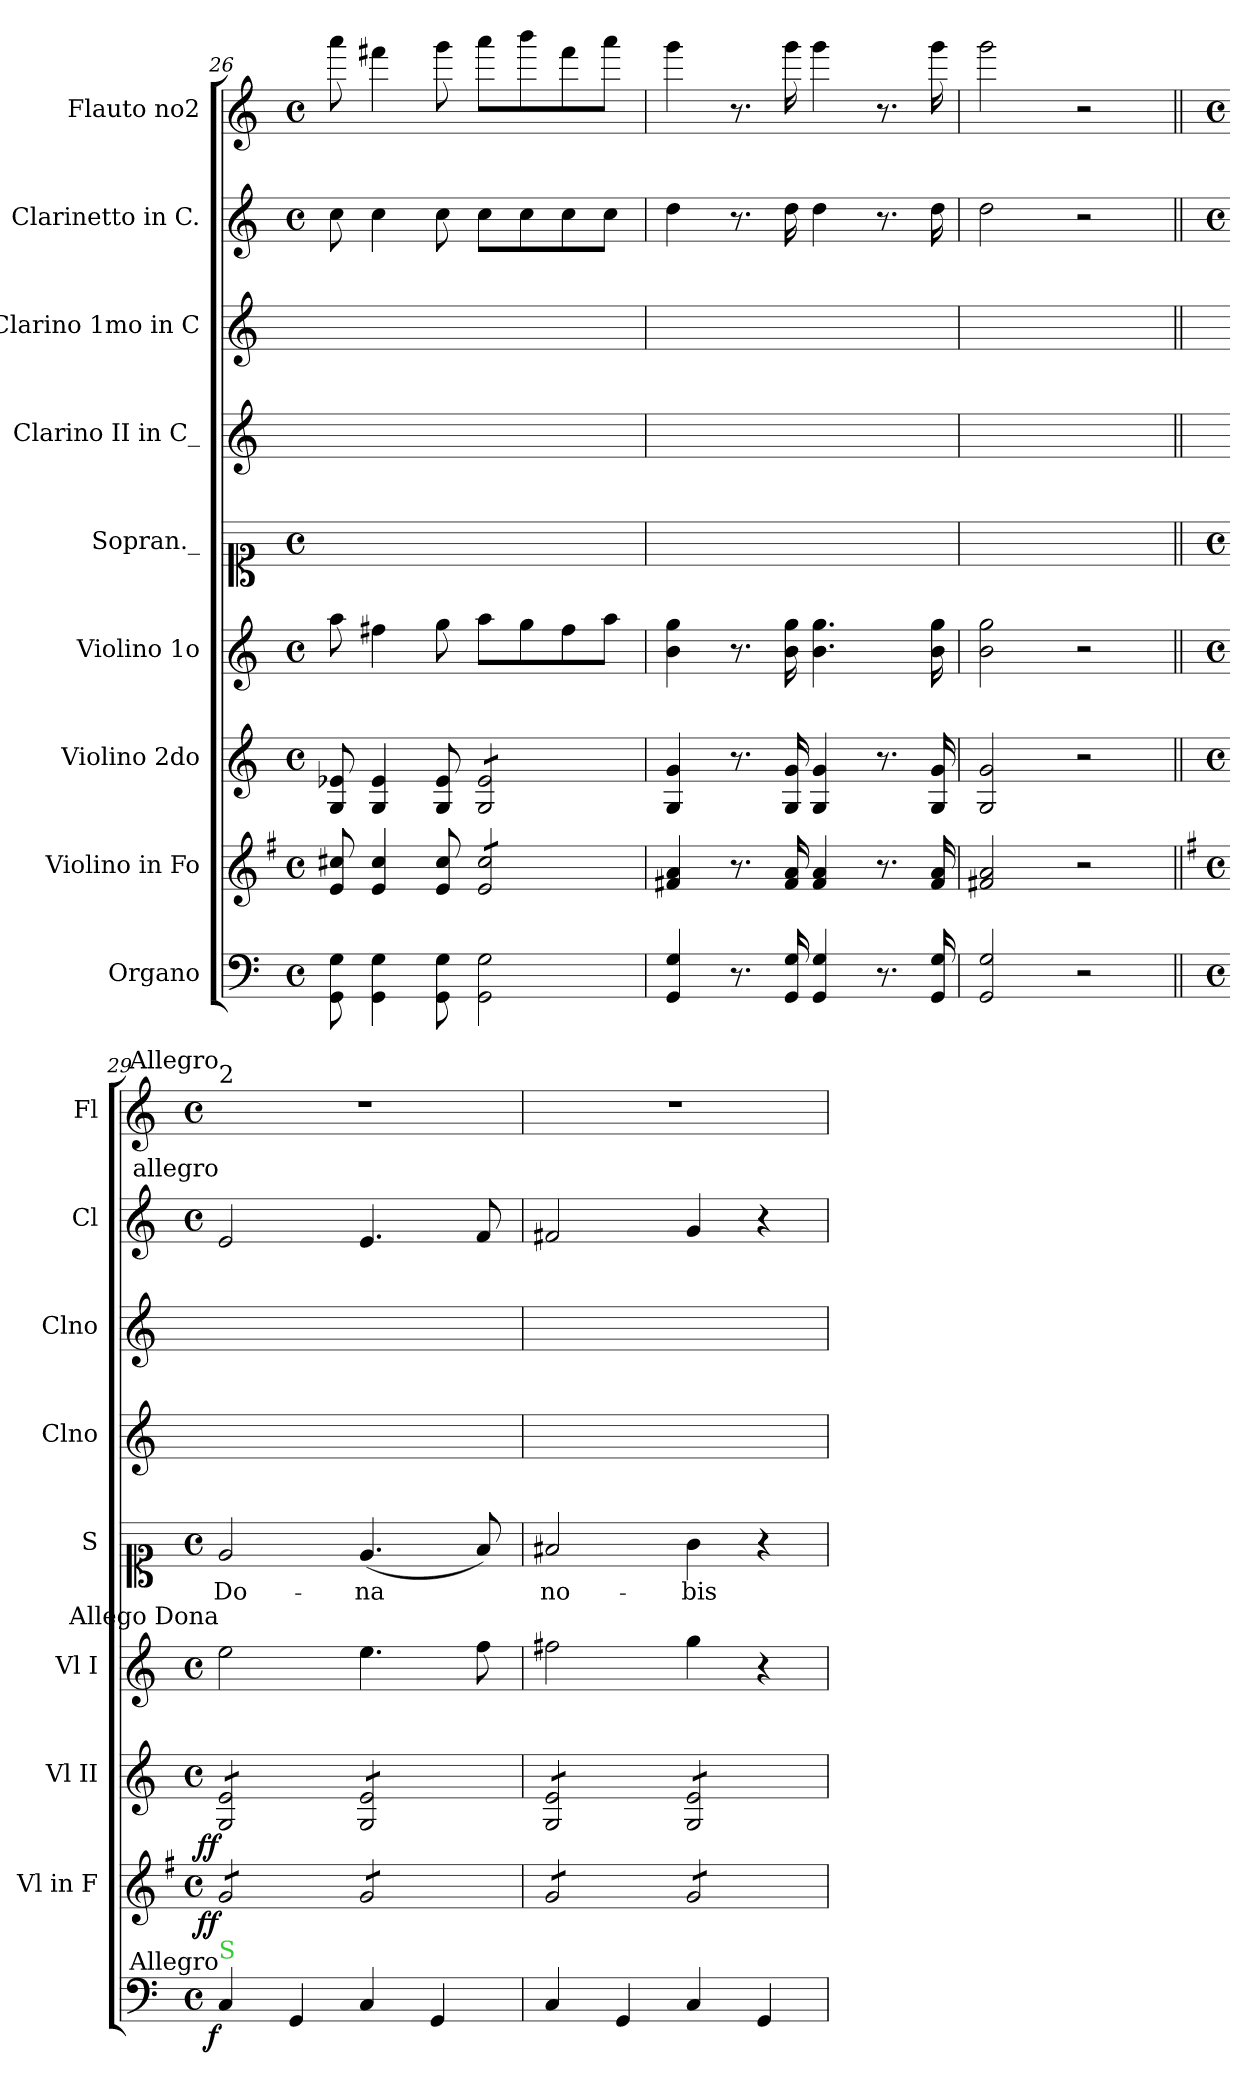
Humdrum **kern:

**kern	**dynam	**kern	**dynam	**kern	**dynam	**kern	**kern	**text	**kern	**kern	**kern	**kern
*part9	*part9	*part8	*part8	*part7	*part7	*part6	*part5	*part5	*part4	*part3	*part2	*part1
*staff9	*staff9	*staff8	*staff8	*staff7	*staff7	*staff6	*staff5	*staff5	*staff4	*staff3	*staff2	*staff1
*I"Organo	*	*I"Violino in Fo	*	*I"Violino 2do	*	*I"Violino 1o	*I"Sopran._	*	*I"Clarino II in C_	*I"Clarino 1mo in C	*I"Clarinetto in C.	*I"Flauto no2
*	*	*I'Vl in F	*	*I'Vl II	*	*I'Vl I	*I'S	*	*I'Clno	*I'Clno	*I'Cl	*I'Fl
*clefF4	*	*clefG2	*	*clefG2	*	*clefG2	*clefC1	*	*clefG2	*clefG2	*clefG2	*clefG2
*	*	*ITrd4c7	*	*	*	*	*	*	*	*	*	*
*k[]	*	*k[]	*	*k[]	*	*k[]	*k[]	*	*	*	*k[]	*k[]
*M4/4	*	*M4/4	*	*M4/4	*	*M4/4	*M4/4	*	*	*	*M4/4	*M4/4
*met(c)	*	*met(c)	*	*met(c)	*	*met(c)	*met(c)	*	*	*	*met(c)	*met(c)
=26	=26	=26	=26	=26	=26	=26	=26	=26	=26	=26	=26	=26
8GG\ 8G\	.	8A/ 8f#X/	.	8G/ 8e-X/	.	8aa\	1ryy	.	1ryy	1ryy	8cc\	8aaa\
4GG\ 4G\	.	4A/ 4f#/	.	4G/ 4e-/	.	4ff#X\	.	.	.	.	4cc\	4fff#X\
8GG\ 8G\	.	8A/ 8f#/	.	8G/ 8e-/	.	8gg\	.	.	.	.	8cc\	8ggg\
*	*	*tremolo	*	*	*	*	*	*	*	*	*	*
*	*	*	*	*tremolo	*	*	*	*	*	*	*	*
2GG\ 2G\	.	8A/ 8f#/L	.	8G/ 8e-/L	.	8aa\L	.	.	.	.	8cc\L	8aaa\L
.	.	8A/ 8f#/	.	8G/ 8e-/	.	8gg\	.	.	.	.	8cc\	8bbb\
.	.	8A/ 8f#/	.	8G/ 8e-/	.	8ff#\	.	.	.	.	8cc\	8fff#\
.	.	8A/ 8f#/J	.	8G/ 8e-/J	.	8aa\J	.	.	.	.	8cc\J	8aaa\J
*	*	*	*	*Xtremolo	*	*	*	*	*	*	*	*
*	*	*Xtremolo	*	*	*	*	*	*	*	*	*	*
=27	=27	=27	=27	=27	=27	=27	=27	=27	=27	=27	=27	=27
4GG/ 4G/	.	4Bn/ 4d/	.	4G/ 4g/	.	4b\ 4gg\	1ryy	.	1ryy	1ryy	4dd\	4ggg\
8.r	.	8.r	.	8.r	.	8.r	.	.	.	.	8.r	8.r
16GG/ 16G/	.	16B/ 16d/	.	16G/ 16g/	.	16b\ 16gg\	.	.	.	.	16dd\	16ggg\
!	!	!	!	!	!	!LO:N:vis=4.	!	!	!	!	!	!
4GG/ 4G/	.	4B/ 4d/	.	4G/ 4g/	.	4..b\ 4..gg\	.	.	.	.	4dd\	4ggg\
8.r	.	8.r	.	8.r	.	.	.	.	.	.	8.r	8.r
16GG/ 16G/	.	16B/ 16d/	.	16G/ 16g/	.	16b\ 16gg\	.	.	.	.	16dd\	16ggg\
=28	=28	=28	=28	=28	=28	=28	=28	=28	=28	=28	=28	=28
2GG/ 2G/	.	2Bn/ 2d/	.	2G/ 2g/	.	2b\ 2gg\	1ryy	.	1ryy	1ryy	2dd\	2ggg\
2r	.	2r	.	2r	.	2r	.	.	.	.	2r	2r
=29||	=29||	=29||	=29||	=29||	=29||	=29||	=29||	=29||	=29||	=29||	=29||	=29||
*k[]	*	*k[]	*	*k[]	*	*k[]	*k[]	*	*	*	*k[]	*k[]
*M4/4	*	*M4/4	*	*M4/4	*	*M4/4	*M4/4	*	*	*	*M4/4	*M4/4
*met(c)	*	*met(c)	*	*met(c)	*	*met(c)	*met(c)	*	*	*	*met(c)	*met(c)
!	!	!	!	!	!	!	!	!	!	!	!	!LO:TX:a:t=2
!	!	!	!	!	!	!	!	!	!	!	!	!LO:TX:a:rj:t=Allegro
!	!	!	!	!	!	!	!	!	!	!	!LO:TX:a:rj:t=allegro	!
!	!	!	!	!	!	!LO:TX:a:rj:t=Allego Dona	!	!	!	!	!	!
!	!	!	!	!LO:TX:a:rj:t=Allegro	!	!	!	!	!	!	!	!
!	!	!LO:TX:a:rj:t=Allegro	!	!	!	!	!	!	!	!	!	!
!LO:TX:a:color=limegreen:t=S	!	!	!	!	!	!	!	!	!	!	!	!
!LO:TX:a:rj:t=Allegro	!	!	!	!	!	!	!	!	!	!	!	!
!	!LO:DY:rj	!	!LO:DY:rj	!	!LO:DY:b:rj	!	!	!	!	!	!	!
*	*	*tremolo	*	*	*	*	*	*	*	*	*	*
*	*	*	*	*tremolo	*	*	*	*	*	*	*	*
4C/	f	8c/L	ff	8G/ 8e/L	ff	2ee\	2e/	Do-	1ryy	1ryy	2e/	1r
.	.	8c/	.	8G/ 8e/	.	.	.	.	.	.	.	.
4GG/	.	8c/	.	8G/ 8e/	.	.	.	.	.	.	.	.
.	.	8c/J	.	8G/ 8e/J	.	.	.	.	.	.	.	.
4C/	.	8c/L	.	8G/ 8e/L	.	4.ee\	(4.e/	-na	.	.	4.e/	.
.	.	8c/	.	8G/ 8e/	.	.	.	.	.	.	.	.
4GG/	.	8c/	.	8G/ 8e/	.	.	.	.	.	.	.	.
.	.	8c/J	.	8G/ 8e/J	.	8ff\	8f/)	.	.	.	8f/	.
=30	=30	=30	=30	=30	=30	=30	=30	=30	=30	=30	=30	=30
4C/	.	8c/L	.	8G/ 8e/L	.	2ff#X\	2f#X/	no-	1ryy	1ryy	2f#X/	1r
.	.	8c/	.	8G/ 8e/	.	.	.	.	.	.	.	.
4GG/	.	8c/	.	8G/ 8e/	.	.	.	.	.	.	.	.
.	.	8c/J	.	8G/ 8e/J	.	.	.	.	.	.	.	.
4C/	.	8c/L	.	8G/ 8e/L	.	4gg\	4g\	-bis	.	.	4g/	.
.	.	8c/	.	8G/ 8e/	.	.	.	.	.	.	.	.
4GG/	.	8c/	.	8G/ 8e/	.	4r	4r	.	.	.	4r	.
.	.	8c/J	.	8G/ 8e/J	.	.	.	.	.	.	.	.
*	*	*	*	*Xtremolo	*	*	*	*	*	*	*	*
*	*	*Xtremolo	*	*	*	*	*	*	*	*	*	*
=	=	=	=	=	=	=	=	=	=	=	=	=
*-	*-	*-	*-	*-	*-	*-	*-	*-	*-	*-	*-	*-
